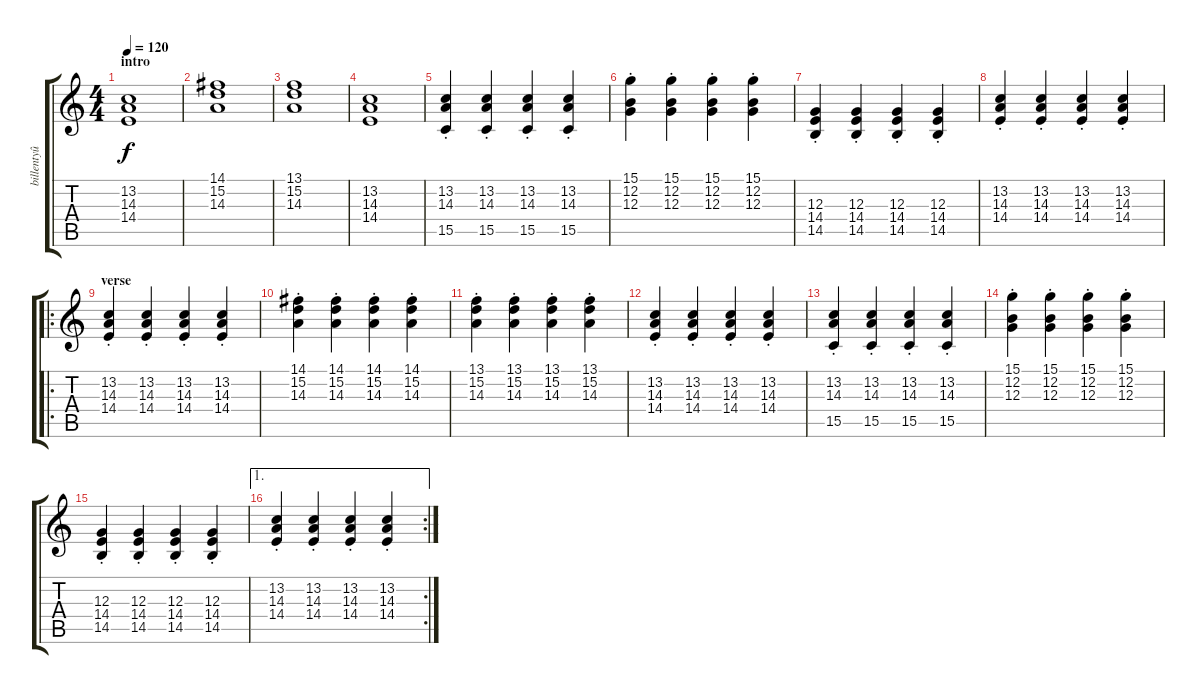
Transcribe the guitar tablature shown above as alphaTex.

\track ("billentyû I." "billentyû ") {instrument tremolostrings}
\staff {score tabs}
\tuning (E4 B3 G3 D3 A2 E2) {hide}
\ts (4 4)
\section ("" "intro")
\tempo 120
\clef g2
\ks c
(13.2 14.3 14.4).1{dy f instrument tremolostrings} |
(14.1 15.2 14.3).1 |
(13.1 15.2 14.3).1 |
(13.2 14.3 14.4).1 |
(13.2{st} 14.3{st} 15.5{st}).4 (13.2{st} 14.3{st} 15.5{st}).4 (13.2{st} 14.3{st} 15.5{st}).4 (13.2{st} 14.3{st} 15.5{st}).4 |
(15.1{st} 12.2{st} 12.3{st}).4 (15.1{st} 12.2{st} 12.3{st}).4 (15.1{st} 12.2{st} 12.3{st}).4 (15.1{st} 12.2{st} 12.3{st}).4 |
(12.3{st} 14.4{st} 14.5{st}).4 (12.3{st} 14.4{st} 14.5{st}).4 (12.3{st} 14.4{st} 14.5{st}).4 (12.3{st} 14.4{st} 14.5{st}).4 |
(13.2{st} 14.3{st} 14.4{st}).4 (13.2{st} 14.3{st} 14.4{st}).4 (13.2{st} 14.3{st} 14.4{st}).4 (13.2{st} 14.3{st} 14.4{st}).4 |
\ro
\section ("" "verse")
(13.2{st} 14.3{st} 14.4{st}).4 (13.2{st} 14.3{st} 14.4{st}).4 (13.2{st} 14.3{st} 14.4{st}).4 (13.2{st} 14.3{st} 14.4{st}).4 |
(14.1{st} 15.2{st} 14.3{st}).4 (14.1{st} 15.2{st} 14.3{st}).4 (14.1{st} 15.2{st} 14.3{st}).4 (14.1{st} 15.2{st} 14.3{st}).4 |
(13.1{st} 15.2{st} 14.3{st}).4 (13.1{st} 15.2{st} 14.3{st}).4 (13.1{st} 15.2{st} 14.3{st}).4 (13.1{st} 15.2{st} 14.3{st}).4 |
(13.2{st} 14.3{st} 14.4{st}).4 (13.2{st} 14.3{st} 14.4{st}).4 (13.2{st} 14.3{st} 14.4{st}).4 (13.2{st} 14.3{st} 14.4{st}).4 |
(13.2{st} 14.3{st} 15.5{st}).4 (13.2{st} 14.3{st} 15.5{st}).4 (13.2{st} 14.3{st} 15.5{st}).4 (13.2{st} 14.3{st} 15.5{st}).4 |
(15.1{st} 12.2{st} 12.3{st}).4 (15.1{st} 12.2{st} 12.3{st}).4 (15.1{st} 12.2{st} 12.3{st}).4 (15.1{st} 12.2{st} 12.3{st}).4 |
(12.3{st} 14.4{st} 14.5{st}).4 (12.3{st} 14.4{st} 14.5{st}).4 (12.3{st} 14.4{st} 14.5{st}).4 (12.3{st} 14.4{st} 14.5{st}).4 |
\ae 1
\rc 2
(13.2{st} 14.3{st} 14.4{st}).4 (13.2{st} 14.3{st} 14.4{st}).4 (13.2{st} 14.3{st} 14.4{st}).4 (13.2{st} 14.3{st} 14.4{st}).4
